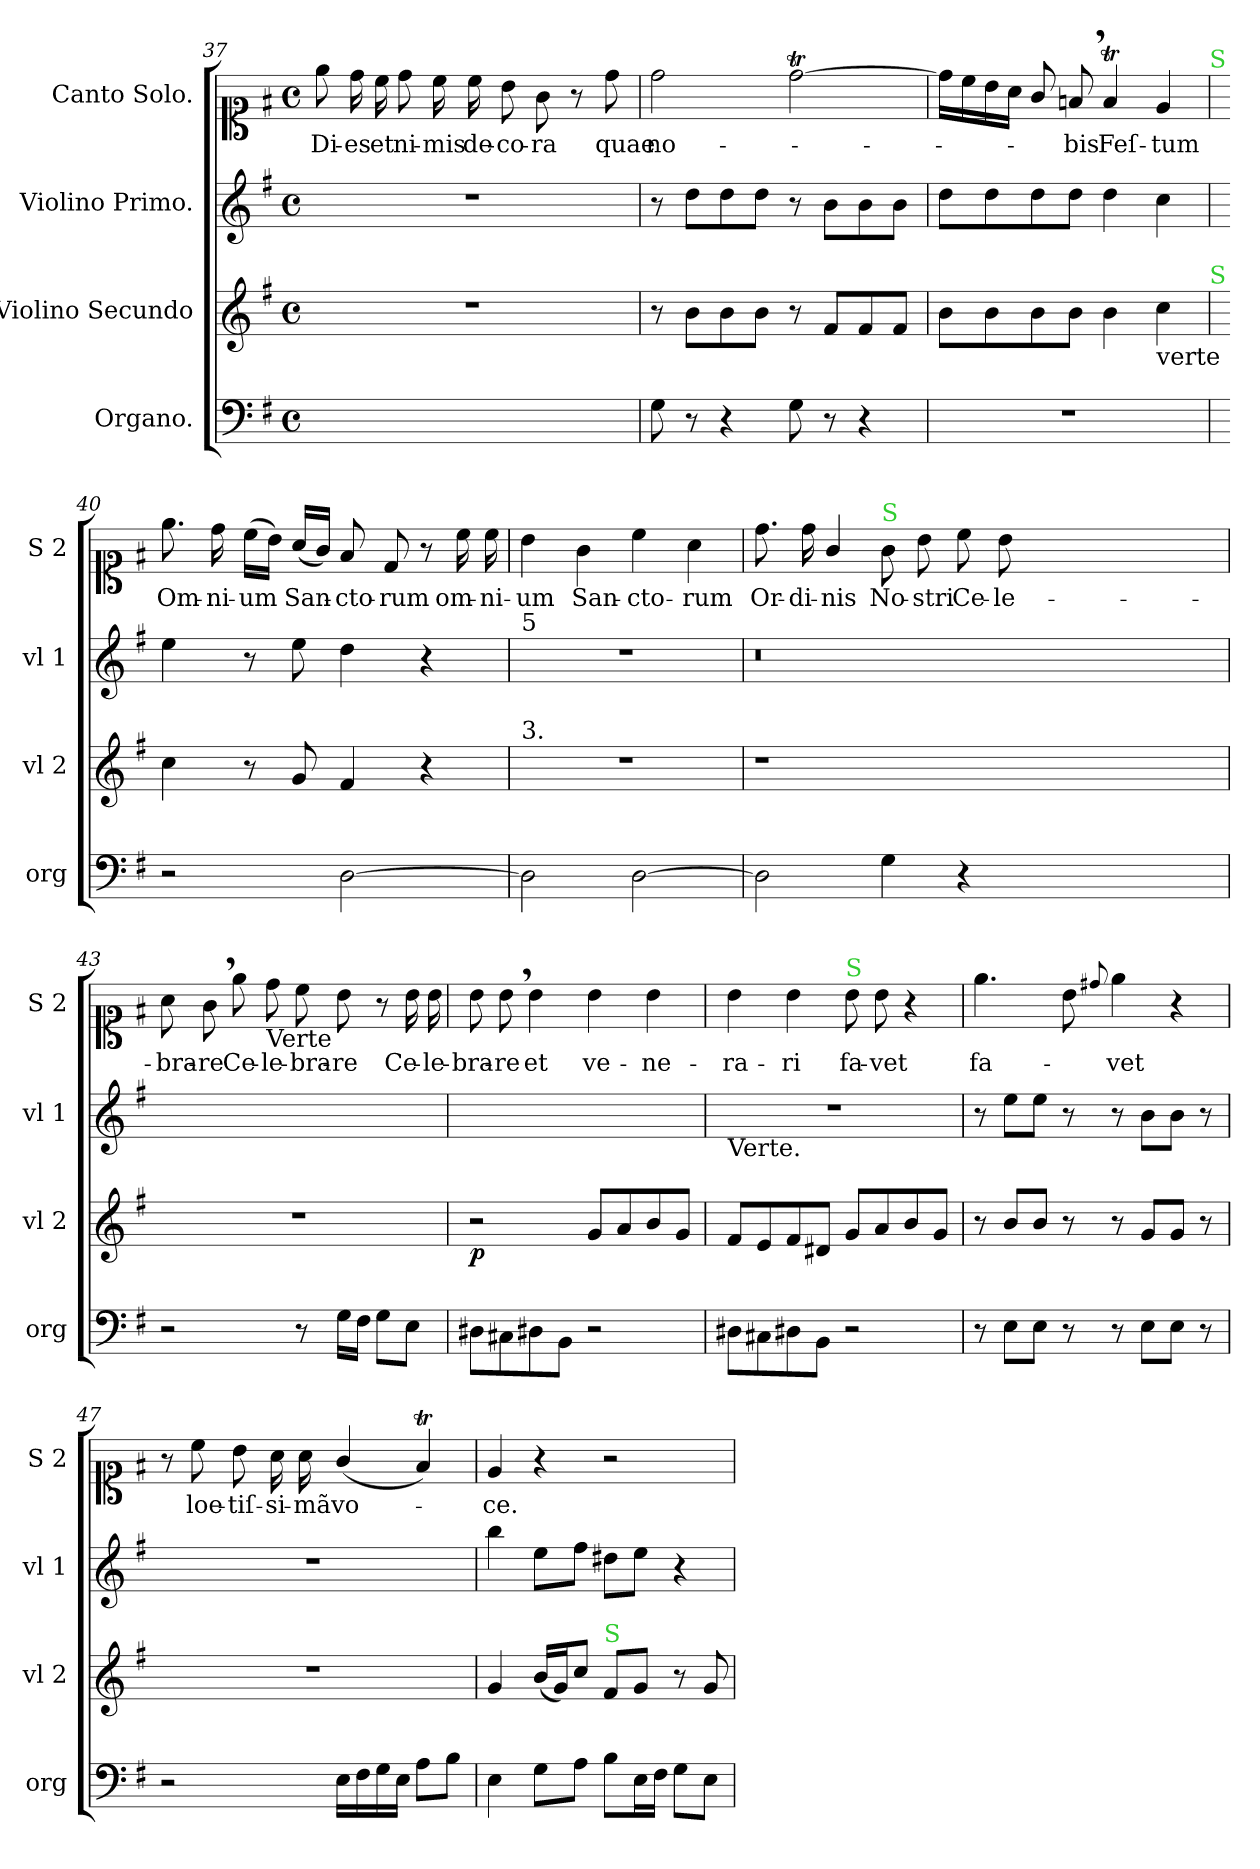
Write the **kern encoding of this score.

**kern	**dynam	**kern	**dynam	**kern	**dynam	**kern	**text
*part4	*part4	*part3	*part3	*part2	*part2	*part1	*part1
*staff4	*staff4	*staff3	*staff3	*staff2	*staff2	*staff1	*staff1
*I"Organo.	*	*I"Violino Secundo	*	*I"Violino Primo.	*	*I"Canto Solo.	*
*I'org	*	*I'vl 2	*	*I'vl 1	*	*I'S 2	*
*clefF4	*	*clefG2	*	*clefG2	*	*clefC1	*
*k[f#]	*	*k[f#]	*	*k[f#]	*	*k[f#]	*
*M4/4	*	*M4/4	*	*M4/4	*	*M4/4	*
*met(c)	*	*met(c)	*	*met(c)	*	*met(c)	*
=37	=37	=37	=37	=37	=37	=37	=37
1ryy	.	1r	.	1r	.	8ee	Di-
.	.	.	.	.	.	16dd	-es
.	.	.	.	.	.	16cc	et
.	.	.	.	.	.	8dd	ni-
.	.	.	.	.	.	16cc	-mis
.	.	.	.	.	.	16cc	de-
.	.	.	.	.	.	8b	-co-
.	.	.	.	.	.	8g	-ra
.	.	.	.	.	.	8r	.
.	.	.	.	.	.	8dd	quae
=38	=38	=38	=38	=38	=38	=38	=38
!	!LO:DY:a	!	!	!	!	!	!
8G	piano	8r	.	8r	.	2dd	no-
8r	.	8bL	.	8ddL	.	.	.
4r	.	8b	.	8dd	.	.	.
.	.	8bJ	.	8ddJ	.	.	.
8G	.	8r	.	8r	.	[2ddT	.
8r	.	8f#L	.	8bL	.	.	.
4r	.	8f#	.	8b	.	.	.
.	.	8f#J	.	8bJ	.	.	.
=39	=39	=39	=39	=39	=39	=39	=39
1r	.	8bL	.	8ddL	.	16ddLL]	.
.	.	.	.	.	.	16cc	.
.	.	8b	.	8dd	.	16b	.
.	.	.	.	.	.	16aJJ	.
.	.	8b	.	8dd	.	8g/	.
.	.	8bJ	.	8ddJ	.	8fn,	-bis
.	.	4b	.	4dd	.	4fT	Feſ-
!	!	!LO:TX:b:t=verte	!	!	!	!	!
.	.	4cc	.	4cc	.	4e	-tum
!	!	!	!	!	!	!LO:TX:a:color=limegreen:t=S	!
!	!	!LO:TX:a:color=limegreen:t=S	!	!	!	!	!
=40	=40	=40	=40	=40	=40	=40	=40
2r	.	4cc	.	4ee	.	8.ee	Om-
.	.	.	.	.	.	16dd	-ni-
.	.	8r	.	8r	.	(>16ccLL	-um
.	.	.	.	.	.	16bJJ)	.
.	.	8g	.	8ee	.	(<16a/LL	San-
.	.	.	.	.	.	16g/JJ)	.
[2D	.	4f#	.	4dd	.	8f#	-cto-
.	.	.	.	.	.	8d	-rum
.	.	4r	.	4r	.	8r	.
.	.	.	.	.	.	16cc	om-
.	.	.	.	.	.	16cc	-ni-
=41	=41	=41	=41	=41	=41	=41	=41
!	!	!	!	!LO:TX:a:t=5	!	!	!
!	!	!LO:TX:a:t=3.	!	!	!	!	!
2D]	.	1r	.	1r	.	4b	-um
.	.	.	.	.	.	4g	San-
[2D	.	.	.	.	.	4cc	-cto-
.	.	.	.	.	.	4a	-rum
=42	=42	=42	=42	=42	=42	=42	=42
2D]	.	1r	.	0.r	.	8.dd	Or-
.	.	.	.	.	.	16dd	-di-
.	.	.	.	.	.	4g/	-nis
!	!	!	!	!	!	!LO:TX:a:color=limegreen:t=S	!
4G	.	.	.	.	.	8g	No-
.	.	.	.	.	.	8b	-stri
4r	.	.	.	.	.	8cc	Ce-
.	.	.	.	.	.	8b	-le-
0ryy	.	0ryy	.	.	.	0ryy	.
=43	=43	=43	=43	=43	=43	=43	=43
2r	.	1r	.	1ryy	.	8a	-bra-
.	.	.	.	.	.	8g,	-re
!	!	!	!	!	!	!	!LO:LY:i
.	.	.	.	.	.	8ee	Ce-
!	!	!	!	!	!	!LO:TX:b:t=Verte	!
!	!	!	!	!	!	!	!LO:LY:i
.	.	.	.	.	.	8dd	-le-
!	!	!	!	!	!	!	!LO:LY:i
8r	.	.	.	.	.	8cc	-bra-
!	!	!	!	!	!	!	!LO:LY:i
16GLL	.	.	.	.	.	8b	-re
16F#JJ	.	.	.	.	.	.	.
8GL	.	.	.	.	.	8r	.
!	!	!	!	!	!	!	!LO:LY:i
8EJ	.	.	.	.	.	16b	Ce-
!	!	!	!	!	!	!	!LO:LY:i
.	.	.	.	.	.	16b	-le-
=44	=44	=44	=44	=44	=44	=44	=44
!	!	!	!	!	!	!	!LO:LY:i
8D#X\L	.	2r	p	1ryy	.	8b	-bra-
!	!	!	!	!	!	!	!LO:LY:i
8C#X\	.	.	.	.	.	8b,	-re
8D#X\	.	.	.	.	.	4b	et
8BB\J	.	.	.	.	.	.	.
2r	.	8gL	.	.	.	4b	ve-
.	.	8a	.	.	.	.	.
.	.	8b	.	.	.	4b	-ne-
.	.	8gJ	.	.	.	.	.
=45	=45	=45	=45	=45	=45	=45	=45
!	!	!	!	!LO:TX:b:t=Verte.	!	!	!
8D#X\L	.	8f#L	.	1r	.	4b	-ra-
8C#X\	.	8e	.	.	.	.	.
8D#X\	.	8f#	.	.	.	4b	-ri
8BB\J	.	8d#XJ	.	.	.	.	.
!	!	!	!	!	!	!LO:TX:a:color=limegreen:t=S	!
2r	.	8gL	.	.	.	8b	fa-
.	.	8a	.	.	.	8b	-vet
.	.	8b	.	.	.	4r	.
.	.	8gJ	.	.	.	.	.
=46	=46	=46	=46	=46	=46	=46	=46
8r	.	8r	.	8r	.	4.ee	fa-
8EL	.	8b/L	.	8eeL	.	.	.
8EJ	.	8b/J	.	8eeJ	.	.	.
8r	.	8r	.	8r	.	8b	.
.	.	.	.	.	.	8qqdd#X/	.
8r	.	8r	.	8r	.	4ee	-vet
8EL	.	8gL	.	8bL	.	.	.
8EJ	.	8gJ	.	8bJ	.	4r	.
8r	.	8r	.	8r	.	.	.
=47	=47	=47	=47	=47	=47	=47	=47
2r	.	1r	.	1r	.	8r	.
.	.	.	.	.	.	8cc	loe-
.	.	.	.	.	.	8b	-tiſ-
.	.	.	.	.	.	16a	-si-
.	.	.	.	.	.	16a	-mã
16ELL	.	.	.	.	.	(<4g/	vo-
16F#	.	.	.	.	.	.	.
16G	.	.	.	.	.	.	.
16EJJ	.	.	.	.	.	.	.
8AL	.	.	.	.	.	4f#t)	.
8BJ	.	.	.	.	.	.	.
=48	=48	=48	=48	=48	=48	=48	=48
!	!LO:DY:a	!	!LO:DY:a	!	!LO:DY:a:rj	!	!
4E	forte	4g	forte	4bb	forte	4e	-ce.
8GL	.	(<16bLL	.	8eeL	.	4r	.
.	.	16gJ)	.	.	.	.	.
8AJ	.	8ccJ	.	8ff#J	.	.	.
!	!	!LO:TX:a:color=limegreen:t=S	!	!	!	!	!
8BL	.	8f#L	.	8dd#XL	.	2r	.
16EL	.	8gJ	.	8eeJ	.	.	.
16F#JJ	.	.	.	.	.	.	.
8GL	.	8r	.	4r	.	.	.
8EJ	.	8g	.	.	.	.	.
=	=	=	=	=	=	=	=
*-	*-	*-	*-	*-	*-	*-	*-
